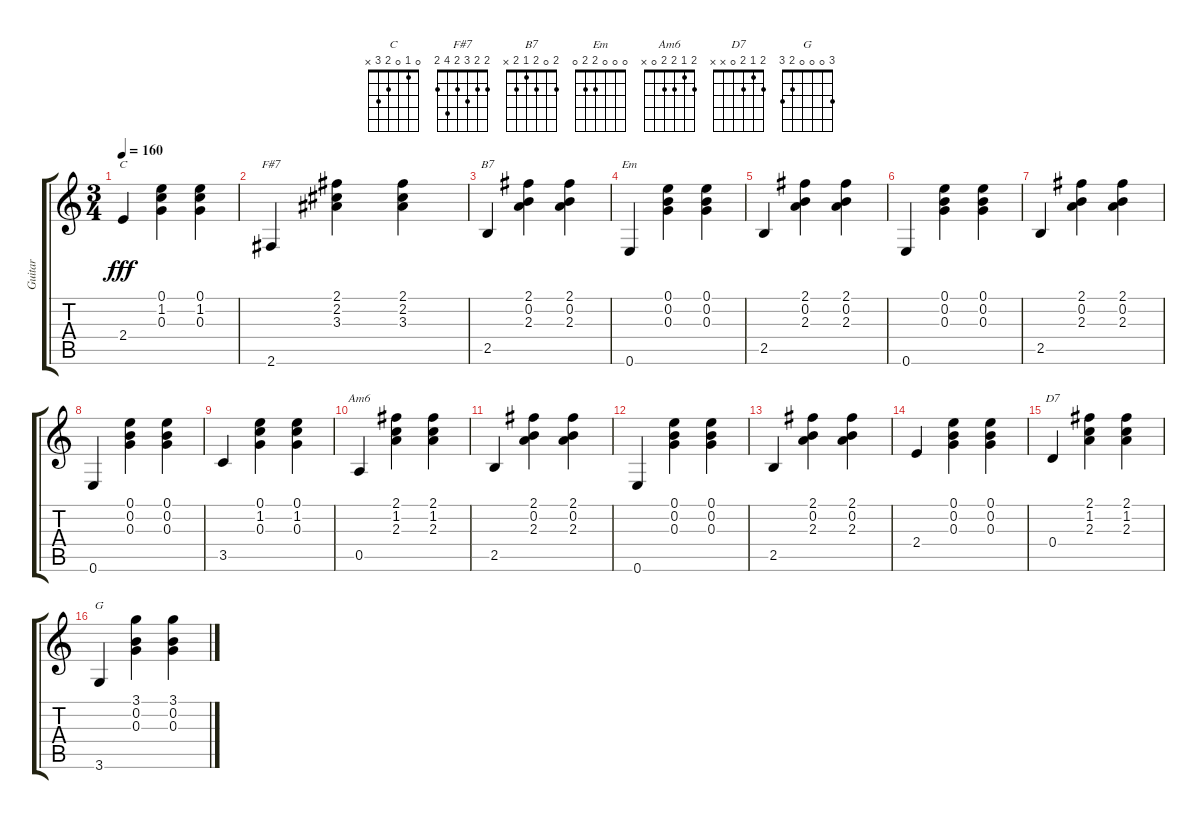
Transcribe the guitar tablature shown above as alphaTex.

\track ("Guitar" "Guitar") {instrument acousticguitarsteel}
\staff {score tabs}
\tuning (E4 B3 G3 D3 A2 E2) {hide}
\chord ("C" 0 1 0 2 3 x)
\chord ("F#7" 2 2 3 2 4 2)
\chord ("B7" 2 0 2 1 2 x)
\chord ("Em" 0 0 0 2 2 0)
\chord ("Am6" 2 1 2 2 0 x)
\chord ("D7" 2 1 2 0 x x)
\chord ("G" 3 0 0 0 2 3)
\ts (3 4)
\tempo 160
\clef g2
\ks c
2.4.4{ch "C" dy fff} (0.1 1.2 0.3).4 (0.1 1.2 0.3).4 |
2.6.4{ch "F#7"} (2.1 2.2 3.3).4 (2.1 2.2 3.3).4 |
2.5.4{ch "B7"} (2.1 0.2 2.3).4 (2.1 0.2 2.3).4 |
0.6.4{ch "Em"} (0.1 0.2 0.3).4 (0.1 0.2 0.3).4 |
2.5.4 (2.1 0.2 2.3).4 (2.1 0.2 2.3).4 |
0.6.4 (0.1 0.2 0.3).4 (0.1 0.2 0.3).4 |
2.5.4 (2.1 0.2 2.3).4 (2.1 0.2 2.3).4 |
0.6.4 (0.1 0.2 0.3).4 (0.1 0.2 0.3).4 |
3.5.4 (0.1 1.2 0.3).4 (0.1 1.2 0.3).4 |
0.5.4{ch "Am6"} (2.1 1.2 2.3).4 (2.1 1.2 2.3).4 |
2.5.4 (2.1 0.2 2.3).4 (2.1 0.2 2.3).4 |
0.6.4 (0.1 0.2 0.3).4 (0.1 0.2 0.3).4 |
2.5.4 (2.1 0.2 2.3).4 (2.1 0.2 2.3).4 |
2.4.4 (0.1 0.2 0.3).4 (0.1 0.2 0.3).4 |
0.4.4{ch "D7"} (2.1 1.2 2.3).4 (2.1 1.2 2.3).4 |
3.6.4{ch "G"} (3.1 0.2 0.3).4 (3.1 0.2 0.3).4
